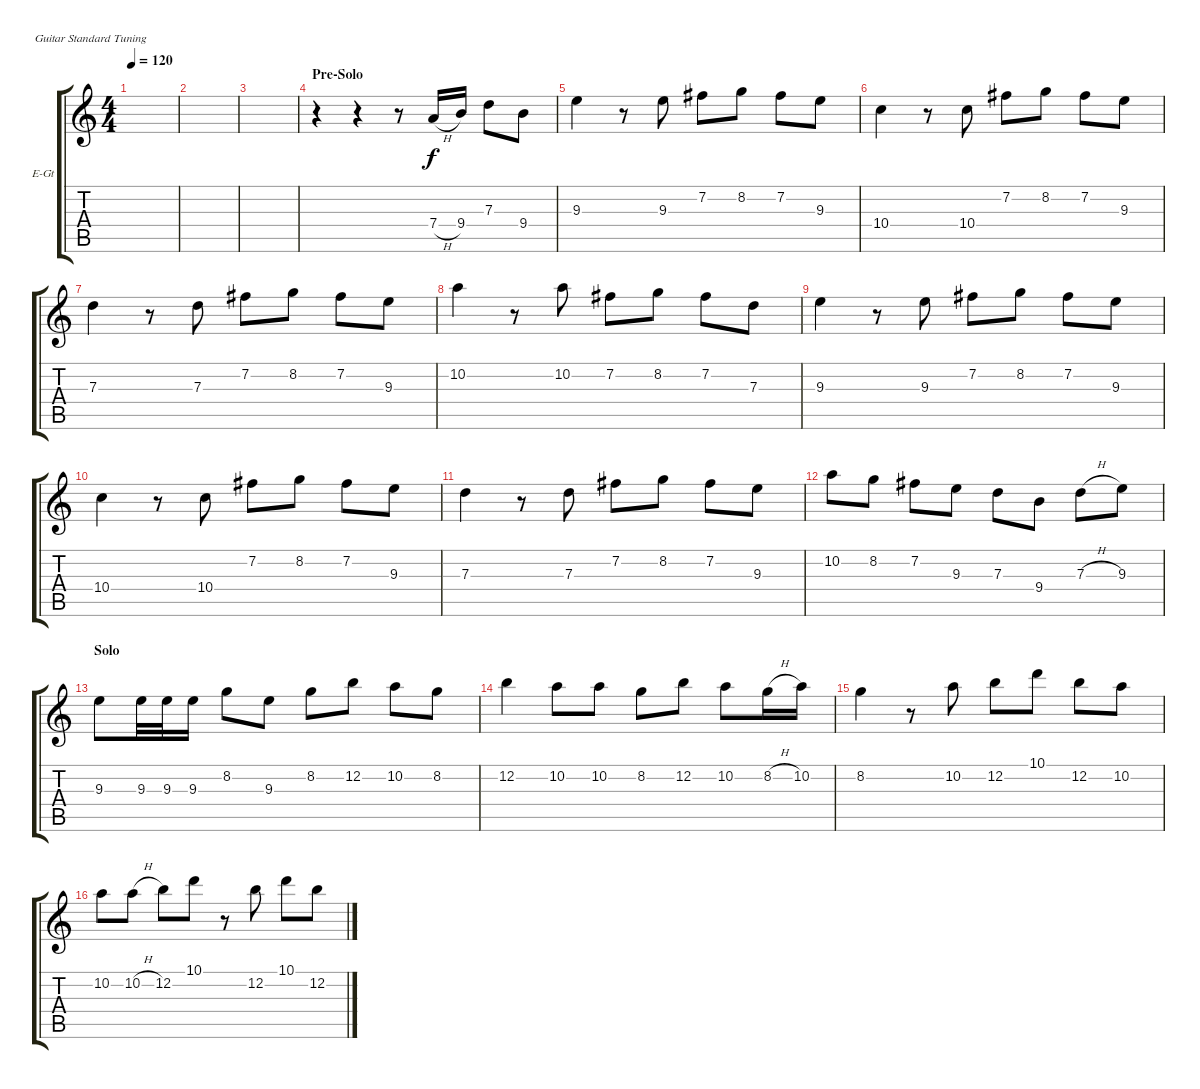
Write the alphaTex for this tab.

\defaultSystemsLayout 4
\bracketExtendMode groupsimilarinstruments
\firstSystemTrackNameOrientation horizontal
\otherSystemsTrackNameOrientation horizontal
\track ("Lead Gt" "E-Gt") {instrument overdrivenguitar}
\staff {score tabs}
\tuning (E4 B3 G3 D3 A2 E2)
\ts (4 4)
\tempo 120
\clef g2
\ks c
|
|
|
\section ("" "Pre-Solo")
r.4 r.4 r.8 7.4{h}.16 9.4.16 7.3.8 9.4.8 |
9.3.4 r.8 9.3.8 7.2.8 8.2.8 7.2.8 9.3.8 |
10.4.4 r.8 10.4.8 7.2.8 8.2.8 7.2.8 9.3.8 |
7.3.4 r.8 7.3.8 7.2.8 8.2.8 7.2.8 9.3.8 |
10.2.4 r.8 10.2.8 7.2.8 8.2.8 7.2.8 7.3.8 |
9.3.4 r.8 9.3.8 7.2.8 8.2.8 7.2.8 9.3.8 |
10.4.4 r.8 10.4.8 7.2.8 8.2.8 7.2.8 9.3.8 |
7.3.4 r.8 7.3.8 7.2.8 8.2.8 7.2.8 9.3.8 |
10.2.8 8.2.8 7.2.8 9.3.8 7.3.8 9.4.8 7.3{h}.8 9.3.8 |
\section ("" "Solo")
9.3.8 9.3.32 9.3.32 9.3.16 8.2.8 9.3.8 8.2.8 12.2.8 10.2.8 8.2.8 |
12.2.4 10.2.8 10.2.8 8.2.8 12.2.8 10.2.8 8.2{h}.16 10.2.16 |
8.2.4 r.8 10.2.8 12.2.8 10.1.8 12.2.8 10.2.8 |
10.2.8 10.2{h}.8 12.2.8 10.1.8 r.8 12.2.8 10.1.8 12.2.8
